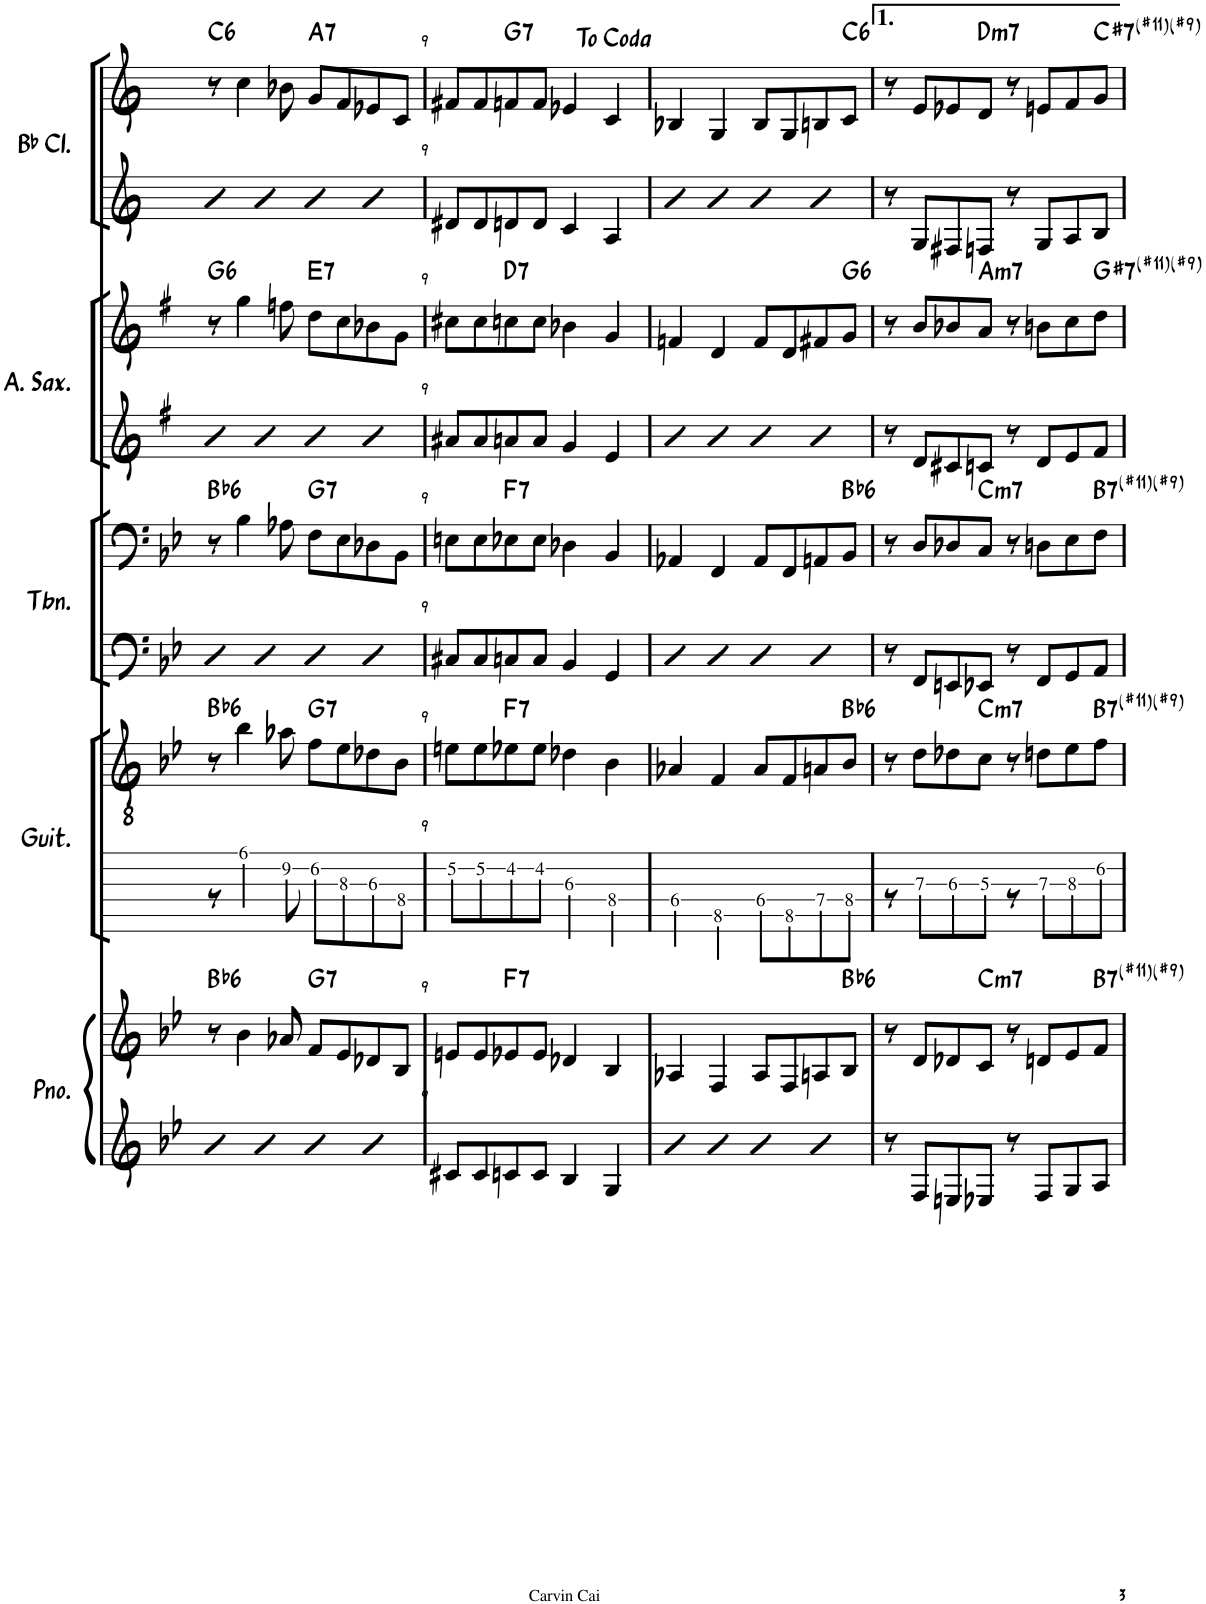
**kern	**kern	**harte	**kern	**kern	**harte	**kern	**kern	**harte	**kern	**kern	**harte	**kern	**kern	**harte
*part5	*part5	*part5	*part4	*part4	*part4	*part3	*part3	*part3	*part2	*part2	*part2	*part1	*part1	*part1
*staff10	*staff9	*	*staff8	*staff7	*	*staff6	*staff5	*	*staff4	*staff3	*	*staff2	*staff1	*
*I"钢琴	*	*	*I"原音吉他	*	*	*I"长号	*	*	*I"中音萨克斯	*	*	*I"降B调单簧管	*	*
!!LO:PB:g=z
*clefG2	*clefG2	*	*	*clefGv2	*	*clefF4	*clefF4	*	*clefG2	*clefG2	*	*clefG2	*clefG2	*
*	*	*	*	*	*	*	*	*	*Trd5c9	*Trd5c9	*	*Trd1c2	*Trd1c2	*
*k[b-e-]	*k[b-e-]	*	*k[b-e-]	*k[b-e-]	*	*k[b-e-]	*k[b-e-]	*	*k[f#]	*k[f#]	*	*k[]	*k[]	*
*M4/4	*M4/4	*	*M4/4	*M4/4	*	*M4/4	*M4/4	*	*M4/4	*M4/4	*	*M4/4	*M4/4	*
=8	=8	=8	=8	=8	=8	=8	=8	=8	=8	=8	=8	=8	=8	=8
!	!	!LO:H:kt=6	!	!	!LO:H:kt=6	!	!	!LO:H:kt=6	!	!	!LO:H:kt=6	!	!	!LO:H:kt=6
4f	8r	Bb:maj6	8r	8r	Bb:maj6	4F	8r	Bb:maj6	4dd	8r	G:maj6	4g	8r	C:maj6
.	4b-\	.	4b-\	4b-\	.	.	4B-\	.	.	4gg\	.	.	4cc\	.
4f	.	.	.	.	.	4F	.	.	4dd	.	.	4g	.	.
.	8a-X/	.	8a-X\	8a-X\	.	.	8A-X\	.	.	8ffn\	.	.	8b-X\	.
!	!	!LO:H:kt=7	!	!	!LO:H:kt=7	!	!	!LO:H:kt=7	!	!	!LO:H:kt=7	!	!	!LO:H:kt=7
4f	8f/L	G:7	8f\L	8f\L	G:7	4F	8F\L	G:7	4dd	8dd\L	E:7	4g	8g/L	A:7
.	8e-/	.	8e-\	8e-\	.	.	8E-\	.	.	8cc\	.	.	8f/	.
4f	8d-X/	.	8d-X\	8d-X\	.	4F	8D-X\	.	4dd	8b-X\	.	4g	8e-X/	.
.	8B-/J	.	8B-\J	8B-\J	.	.	8BB-\J	.	.	8g\J	.	.	8c/J	.
=9	=9	=9	=9	=9	=9	=9	=9	=9	=9	=9	=9	=9	=9	=9
8c#X/L	8en/L	.	8en\L	8en\L	.	8C#X/L	8En\L	.	8a#X/L	8cc#X\L	.	8d#X/L	8f#X/L	.
8c#/	8e/	.	8e\	8e\	.	8C#/	8E\	.	8a#/	8cc#\	.	8d#/	8f#/	.
!	!	!LO:H:kt=7	!	!	!LO:H:kt=7	!	!	!LO:H:kt=7	!	!	!LO:H:kt=7	!	!	!LO:H:kt=7
8cn/	8e-X/	F:7	8e-X\	8e-X\	F:7	8Cn/	8E-X\	F:7	8an/	8ccn\	D:7	8dn/	8fn/	G:7
8c/J	8e-/J	.	8e-\J	8e-\J	.	8C/J	8E-\J	.	8a/J	8cc\J	.	8d/J	8f/J	.
4B-/	4d-X/	.	4d-X\	4d-X\	.	4BB-/	4D-X\	.	4g/	4b-X\	.	4c/	4e-X/	.
4G/	4B-/	.	4B-\	4B-\	.	4GG/	4BB-/	.	4e/	4g/	.	4A/	4c/	.
=10	=10	=10	=10	=10	=10	=10	=10	=10	=10	=10	=10	=10	=10	=10
4f	4A-X/	.	4A-X\	4A-X/	.	4F	4AA-X/	.	4dd	4fn/	.	4g	4B-X/	.
4f	4F/	.	4F\	4F/	.	4F	4FF/	.	4dd	4d/	.	4g	4G/	.
4f	8A-/L	.	8A-\L	8A-/L	.	4F	8AA-/L	.	4dd	8f/L	.	4g	8B-/L	.
.	8F/	.	8F\	8F/	.	.	8FF/	.	.	8d/	.	.	8G/	.
4f	8An/	.	8An\	8An/	.	4F	8AAn/	.	4dd	8f#X/	.	4g	8Bn/	.
!	!	!LO:H:kt=6	!	!	!LO:H:kt=6	!	!	!LO:H:kt=6	!	!	!LO:H:kt=6	!	!	!LO:H:kt=6
.	8B-/J	Bb:maj6	8B-\J	8B-/J	Bb:maj6	.	8BB-/J	Bb:maj6	.	8g/J	G:maj6	.	8c/J	C:maj6
=11	=11	=11	=11	=11	=11	=11	=11	=11	=11	=11	=11	=11	=11	=11
8r	8r	.	8r	8r	.	8r	8r	.	8r	8r	.	8r	8r	.
8F/L	8d/L	.	8d\L	8d\L	.	8FF/L	8D/L	.	8d/L	8b/L	.	8G/L	8e/L	.
8En/	8d-X/	.	8d-X\	8d-X\	.	8EEn/	8D-X/	.	8c#X/	8b-X/	.	8F#X/	8e-X/	.
!	!	!LO:H:kt=m7	!	!	!LO:H:kt=m7	!	!	!LO:H:kt=m7	!	!	!LO:H:kt=m7	!	!	!LO:H:kt=m7
8E-X/J	8c/J	C:min7	8c\J	8c\J	C:min7	8EE-X/J	8C/J	C:min7	8cn/J	8a/J	A:min7	8Fn/J	8d/J	D:min7
8r	8r	.	8r	8r	.	8r	8r	.	8r	8r	.	8r	8r	.
8F/L	8dn/L	.	8dn\L	8dn\L	.	8FF/L	8Dn\L	.	8d/L	8bn\L	.	8G/L	8en/L	.
8G/	8e-/	.	8e-\	8e-\	.	8GG/	8E-\	.	8e/	8cc\	.	8A/	8f/	.
!	!	!LO:H:kt=7	!	!	!LO:H:kt=7	!	!	!LO:H:kt=7	!	!	!LO:H:kt=7	!	!	!LO:H:kt=7
8A/J	8f/J	B:7(#9,#11)	8f\J	8f\J	B:7(#9,#11)	8AA/J	8F\J	B:7(#9,#11)	8f#/J	8dd\J	G#:7(#9,#11)	8B/J	8g/J	C#:7(#9,#11)
=	=	=	=	=	=	=	=	=	=	=	=	=	=	=
*-	*-	*-	*-	*-	*-	*-	*-	*-	*-	*-	*-	*-	*-	*-
